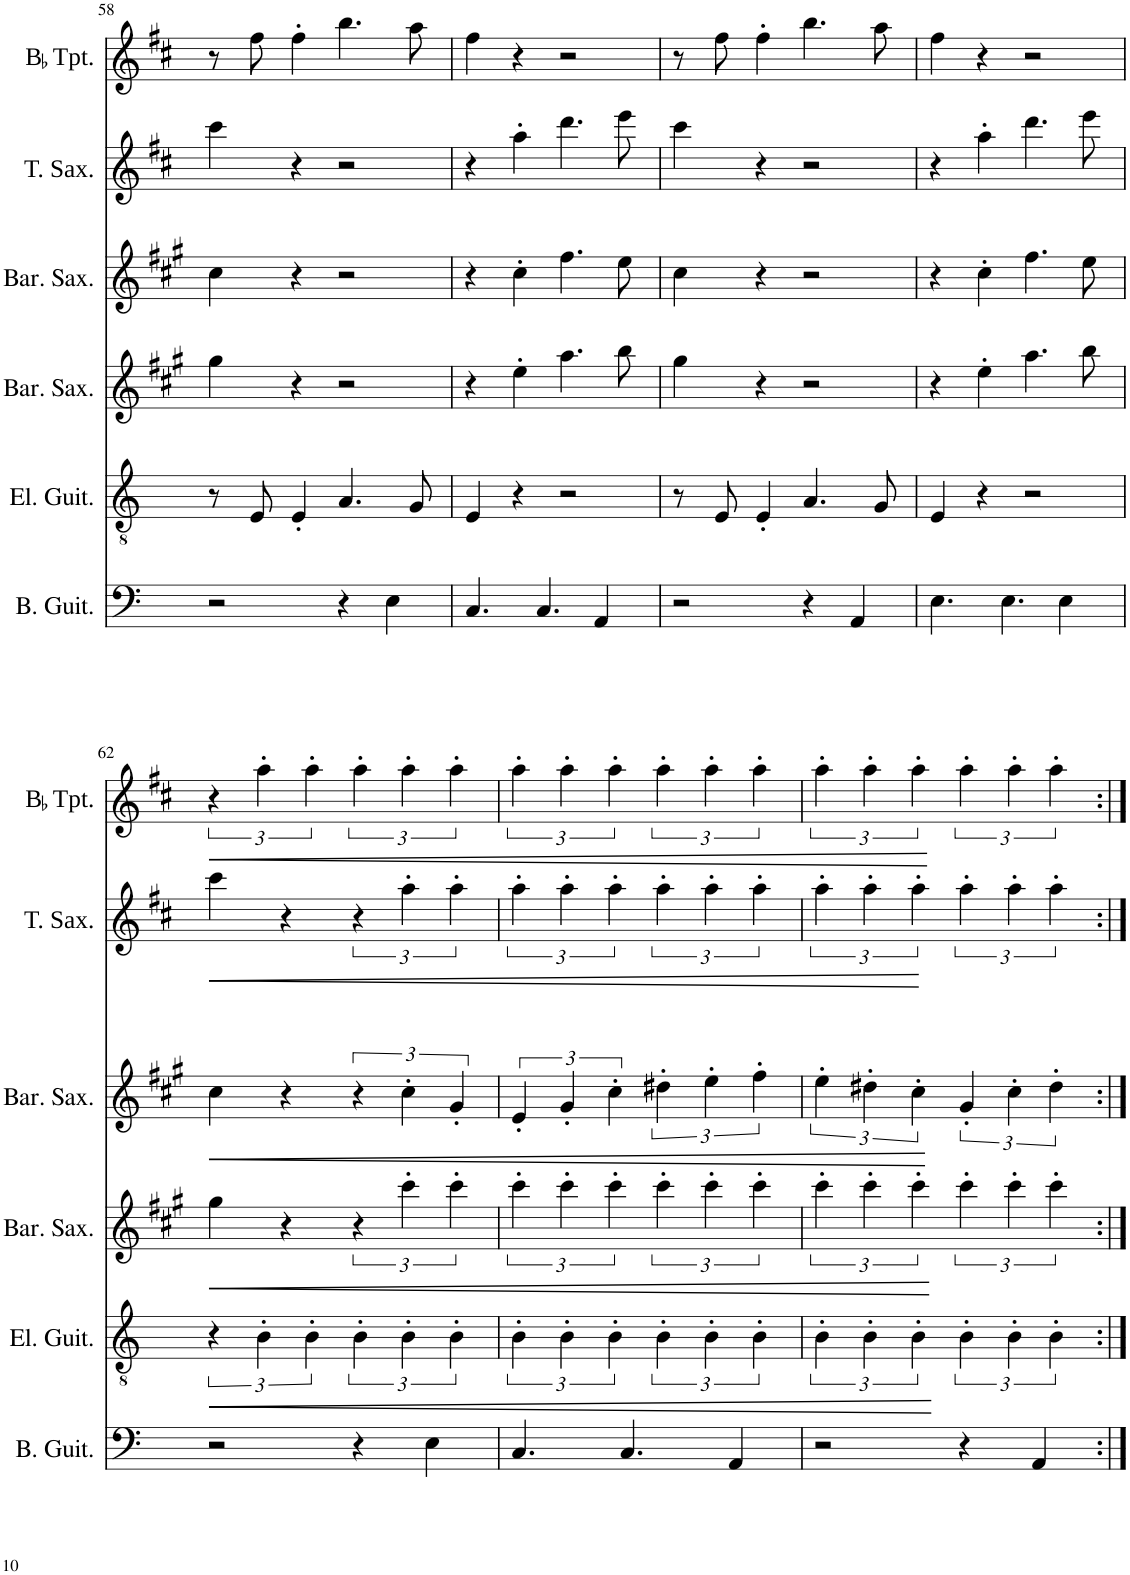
**kern	**kern	**dynam	**kern	**dynam	**kern	**dynam	**kern	**dynam	**kern	**dynam	**kern	**dynam	**kern	**dynam
*part8	*part7	*part7	*part6	*part6	*part5	*part5	*part4	*part4	*part3	*part3	*part2	*part2	*part1	*part1
*staff8	*staff7	*staff7	*staff6	*staff6	*staff5	*staff5	*staff4	*staff4	*staff3	*staff3	*staff2	*staff2	*staff1	*staff1
*I"Bass Guitar	*I"Electric Guitar	*	*I"Baritone Saxophone	*	*I"Baritone Saxophone	*	*I"Tenor Saxophone	*	*I"Alto Saxophone	*	*I"BaccidentalFlat Trumpet	*	*I"BaccidentalFlat Trumpet	*
*I'B. Guit.	*I'El. Guit.	*	*I'Bar. Sax.	*	*I'Bar. Sax.	*	*I'T. Sax.	*	*I'A. Sax.	*	*I'BaccidentalFlat Tpt.	*	*I'BaccidentalFlat Tpt.	*
!!LO:PB:g=z
*clefF4	*clefGv2	*	*clefG2	*	*clefG2	*	*clefG2	*	*clefG2	*	*clefG2	*	*clefG2	*
*Trd7c12	*	*	*Trd12c21	*	*Trd12c21	*	*Trd8c14	*	*Trd5c9	*	*Trd1c2	*	*Trd1c2	*
*k[]	*k[]	*	*k[f#c#g#]	*	*k[f#c#g#]	*	*k[f#c#]	*	*k[f#c#g#]	*	*k[f#c#]	*	*k[f#c#]	*
*M4/4	*M4/4	*	*M4/4	*	*M4/4	*	*M4/4	*	*M4/4	*	*M4/4	*	*M4/4	*
=58	=58	=58	=58	=58	=58	=58	=58	=58	=58	=58	=58	=58	=58	=58
2r	8r	.	4gg#\	.	4cc#\	.	4ccc#\	.	8r	.	8r	.	8r	.
.	8E/	.	.	.	.	.	.	.	8ccc#	.	8f#	.	8ff#\	.
.	4E'/	.	4r	.	4r	.	4r	.	4ccc#'	.	4f#'	.	4ff#'\	.
4r	4.A/	.	2r	.	2r	.	2r	.	4.fff#	.	4.b	.	4.bb\	.
4E\	.	.	.	.	.	.	.	.	.	.	.	.	.	.
.	8G/	.	.	.	.	.	.	.	8eee	.	8a	.	8aa\	.
=59	=59	=59	=59	=59	=59	=59	=59	=59	=59	=59	=59	=59	=59	=59
4.C/	4E/	.	4r	.	4r	.	4r	.	4ccc#	.	4f#	.	4ff#\	.
.	4r	.	4ee'\	.	4cc#'\	.	4aa'\	.	4r	.	4r	.	4r	.
4.C/	.	.	.	.	.	.	.	.	.	.	.	.	.	.
.	2r	.	4.aa\	.	4.ff#\	.	4.ddd\	.	2r	.	2r	.	2r	.
4AA/	.	.	.	.	.	.	.	.	.	.	.	.	.	.
.	.	.	8bb\	.	8ee\	.	8eee\	.	.	.	.	.	.	.
=60	=60	=60	=60	=60	=60	=60	=60	=60	=60	=60	=60	=60	=60	=60
2r	8r	.	4gg#\	.	4cc#\	.	4ccc#\	.	8r	.	8r	.	8r	.
.	8E/	.	.	.	.	.	.	.	8ccc#	.	8f#	.	8ff#\	.
.	4E'/	.	4r	.	4r	.	4r	.	4ccc#'	.	4f#'	.	4ff#'\	.
4r	4.A/	.	2r	.	2r	.	2r	.	4.fff#	.	4.b	.	4.bb\	.
4AA/	.	.	.	.	.	.	.	.	.	.	.	.	.	.
.	8G/	.	.	.	.	.	.	.	8eee	.	8a	.	8aa\	.
=61	=61	=61	=61	=61	=61	=61	=61	=61	=61	=61	=61	=61	=61	=61
4.E\	4E/	.	4r	.	4r	.	4r	.	4ccc#	.	4f#	.	4ff#\	.
.	4r	.	4ee'\	.	4cc#'\	.	4aa'\	.	4r	.	4r	.	4r	.
4.E\	.	.	.	.	.	.	.	.	.	.	.	.	.	.
.	2r	.	4.aa\	.	4.ff#\	.	4.ddd\	.	2r	.	2r	.	2r	.
4E\	.	.	.	.	.	.	.	.	.	.	.	.	.	.
.	.	.	8bb\	.	8ee\	.	8eee\	.	.	.	.	.	.	.
!!LO:LB:g=z
=62	=62	=62	=62	=62	=62	=62	=62	=62	=62	=62	=62	=62	=62	=62
!	!	!LO:HP:b	!	!LO:HP:b	!	!LO:HP:b	!	!LO:HP:b	!	!	!	!	!	!
*	*	*	*	*	*	*	*	*	*Xbrackettup	*	*	*	*	*
!	!	!	!	!	!	!	!	!	!	!LO:HP:b	!	!	!	!
*	*	*	*	*	*	*	*	*	*	*	*Xbrackettup	*	*	*
!	!	!	!	!	!	!	!	!	!	!	!	!LO:HP:b	!	!LO:HP:b
2r	6r	<	4gg#\	<	4cc#\	<	4ccc#\	<	6r	<	6r	<	6r	<
.	6B'\	.	.	.	.	.	.	.	6ccc#'	.	6cc#'	.	6aa'\	.
.	.	.	4r	.	4r	.	4r	.	.	.	.	.	.	.
.	6B'\	.	.	.	.	.	.	.	6ccc#'	.	6cc#'	.	6aa'\	.
4r	6B'\	.	6r	.	6r	.	6r	.	6ccc#'	.	6cc#'	.	6aa'\	.
.	6B'\	.	6ccc#'\	.	6cc#'\	.	6aa'\	.	6ccc#'	.	6cc#'	.	6aa'\	.
4E\	.	.	.	.	.	.	.	.	.	.	.	.	.	.
.	6B'\	.	6ccc#'\	.	6g#'/	.	6aa'\	.	6ccc#'	.	6cc#'	.	6aa'\	.
.	.	[	.	[	.	[	.	[	.	[	.	[	.	[
=63	=63	=63	=63	=63	=63	=63	=63	=63	=63	=63	=63	=63	=63	=63
4.C/	6B'\	.	6ccc#'\	.	6e'/	.	6aa'\	.	6ccc#'	.	6cc#'	.	6aa'\	.
.	6B'\	.	6ccc#'\	.	6g#'/	.	6aa'\	.	6ccc#'	.	6cc#'	.	6aa'\	.
.	6B'\	.	6ccc#'\	.	6cc#'\	.	6aa'\	.	6ccc#'	.	6cc#'	.	6aa'\	.
4.C/	.	.	.	.	.	.	.	.	.	.	.	.	.	.
.	6B'\	.	6ccc#'\	.	6dd#X'\	.	6aa'\	.	6ccc#'	.	6cc#'	.	6aa'\	.
.	6B'\	.	6ccc#'\	.	6ee'\	.	6aa'\	.	6ccc#'	.	6cc#'	.	6aa'\	.
4AA/	.	.	.	.	.	.	.	.	.	.	.	.	.	.
.	6B'\	.	6ccc#'\	.	6ff#'\	.	6aa'\	.	6ccc#'	.	6cc#'	.	6aa'\	.
=64	=64	=64	=64	=64	=64	=64	=64	=64	=64	=64	=64	=64	=64	=64
2r	6B'\	.	6ccc#'\	.	6ee'\	.	6aa'\	.	6ccc#'	.	6cc#'	.	6aa'\	.
.	6B'\	.	6ccc#'\	.	6dd#X'\	.	6aa'\	.	6ccc#'	.	6cc#'	.	6aa'\	.
.	6B'\	.	6ccc#'\	.	6cc#'\	.	6aa'\	.	6ccc#'	.	6cc#'	.	6aa'\	.
4r	6B'\	.	6ccc#'\	.	6g#'/	.	6aa'\	.	6ccc#'	.	6cc#'	.	6aa'\	.
.	6B'\	.	6ccc#'\	.	6cc#'\	.	6aa'\	.	6ccc#'	.	6cc#'	.	6aa'\	.
4AA/	.	.	.	.	.	.	.	.	.	.	.	.	.	.
.	6B'\	.	6ccc#'\	.	6dd#'\	.	6aa'\	.	6ccc#'	.	6cc#'	.	6aa'\	.
=:|!	=:|!	=:|!	=:|!	=:|!	=:|!	=:|!	=:|!	=:|!	=:|!	=:|!	=:|!	=:|!	=:|!	=:|!
*-	*-	*-	*-	*-	*-	*-	*-	*-	*-	*-	*-	*-	*-	*-
